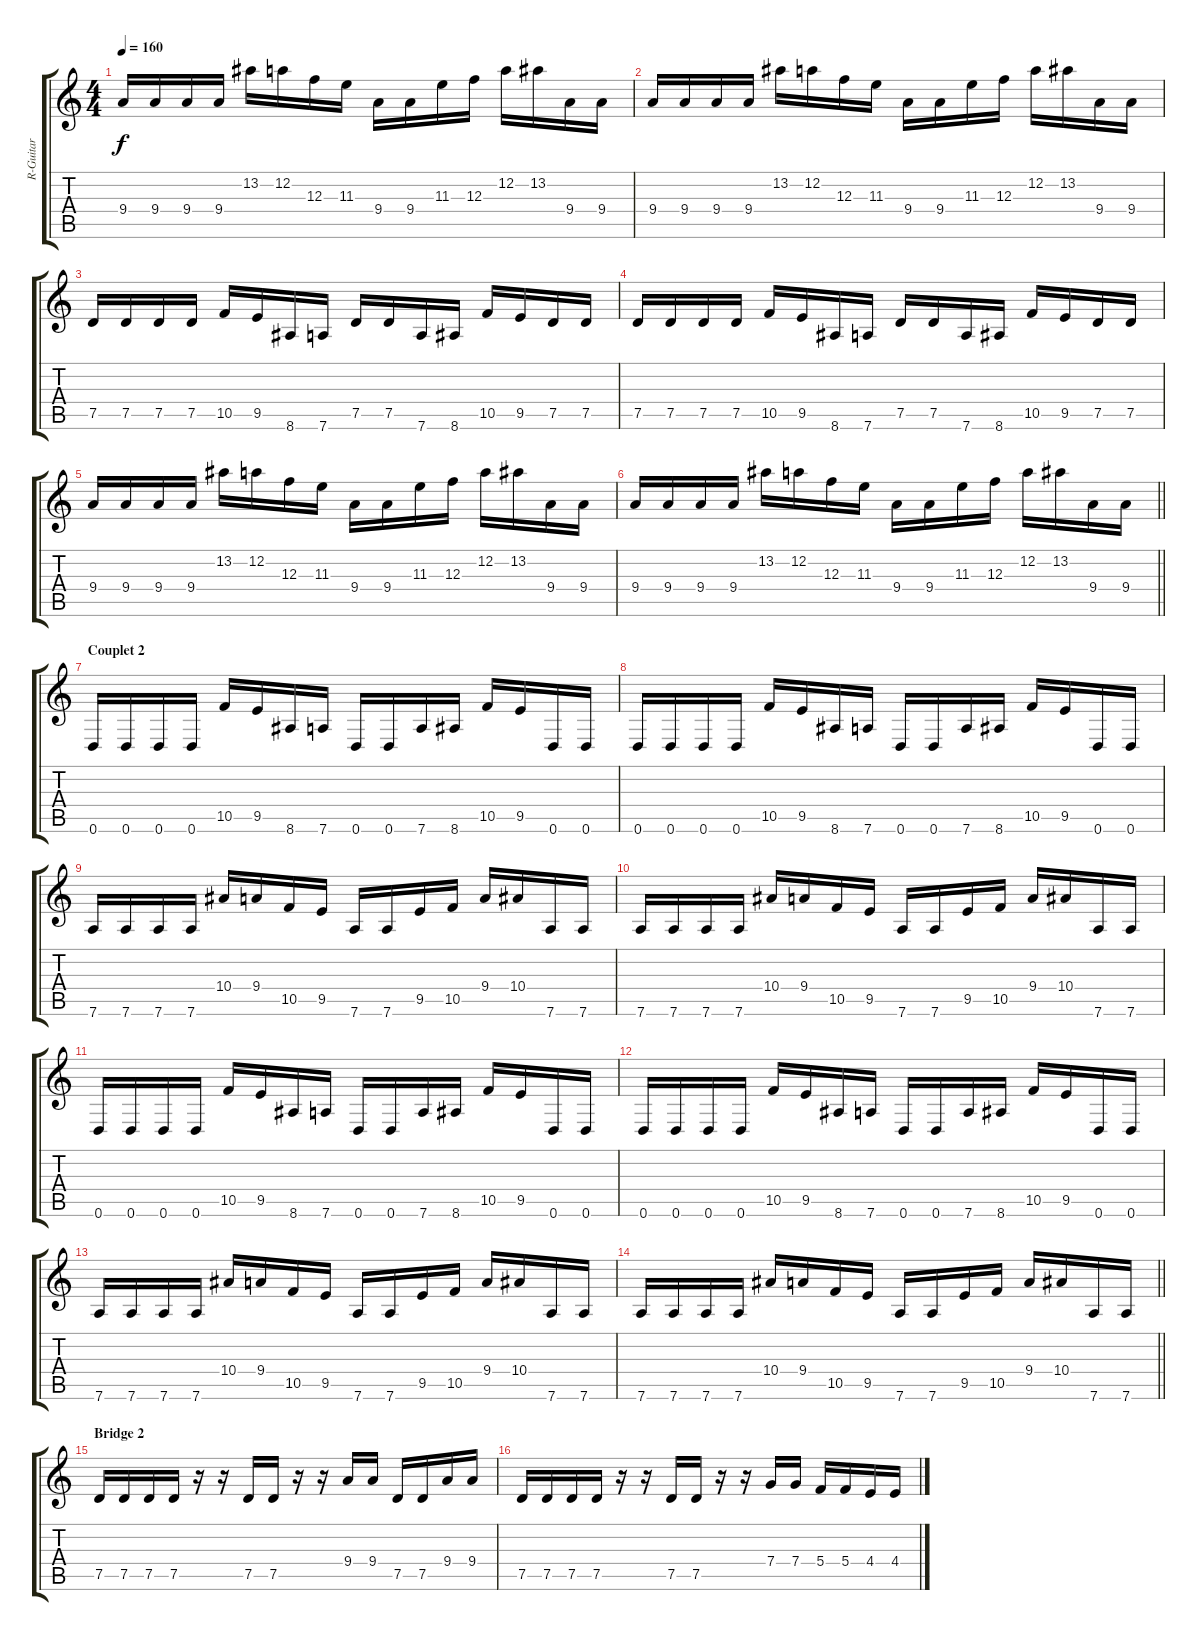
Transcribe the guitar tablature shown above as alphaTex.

\track ("R-Guitar" "R-Guitar") {instrument distortionguitar}
\staff {score tabs}
\tuning (D4 A3 F3 C3 G2 D2) {hide}
\ts (4 4)
\tempo 160
\clef g2
\ks c
9.4.16{dy f} 9.4.16 9.4.16 9.4.16 13.2.16 12.2.16 12.3.16 11.3.16 9.4.16 9.4.16 11.3.16 12.3.16 12.2.16 13.2.16 9.4.16 9.4.16 |
9.4.16 9.4.16 9.4.16 9.4.16 13.2.16 12.2.16 12.3.16 11.3.16 9.4.16 9.4.16 11.3.16 12.3.16 12.2.16 13.2.16 9.4.16 9.4.16 |
7.5.16 7.5.16 7.5.16 7.5.16 10.5.16 9.5.16 8.6.16 7.6.16 7.5.16 7.5.16 7.6.16 8.6.16 10.5.16 9.5.16 7.5.16 7.5.16 |
7.5.16 7.5.16 7.5.16 7.5.16 10.5.16 9.5.16 8.6.16 7.6.16 7.5.16 7.5.16 7.6.16 8.6.16 10.5.16 9.5.16 7.5.16 7.5.16 |
9.4.16 9.4.16 9.4.16 9.4.16 13.2.16 12.2.16 12.3.16 11.3.16 9.4.16 9.4.16 11.3.16 12.3.16 12.2.16 13.2.16 9.4.16 9.4.16 |
\barLineRight lightlight
9.4.16 9.4.16 9.4.16 9.4.16 13.2.16 12.2.16 12.3.16 11.3.16 9.4.16 9.4.16 11.3.16 12.3.16 12.2.16 13.2.16 9.4.16 9.4.16 |
\section ("" "Couplet 2")
0.6.16 0.6.16 0.6.16 0.6.16 10.5.16 9.5.16 8.6.16 7.6.16 0.6.16 0.6.16 7.6.16 8.6.16 10.5.16 9.5.16 0.6.16 0.6.16 |
0.6.16 0.6.16 0.6.16 0.6.16 10.5.16 9.5.16 8.6.16 7.6.16 0.6.16 0.6.16 7.6.16 8.6.16 10.5.16 9.5.16 0.6.16 0.6.16 |
7.6.16 7.6.16 7.6.16 7.6.16 10.4.16 9.4.16 10.5.16 9.5.16 7.6.16 7.6.16 9.5.16 10.5.16 9.4.16 10.4.16 7.6.16 7.6.16 |
7.6.16 7.6.16 7.6.16 7.6.16 10.4.16 9.4.16 10.5.16 9.5.16 7.6.16 7.6.16 9.5.16 10.5.16 9.4.16 10.4.16 7.6.16 7.6.16 |
0.6.16 0.6.16 0.6.16 0.6.16 10.5.16 9.5.16 8.6.16 7.6.16 0.6.16 0.6.16 7.6.16 8.6.16 10.5.16 9.5.16 0.6.16 0.6.16 |
0.6.16 0.6.16 0.6.16 0.6.16 10.5.16 9.5.16 8.6.16 7.6.16 0.6.16 0.6.16 7.6.16 8.6.16 10.5.16 9.5.16 0.6.16 0.6.16 |
7.6.16 7.6.16 7.6.16 7.6.16 10.4.16 9.4.16 10.5.16 9.5.16 7.6.16 7.6.16 9.5.16 10.5.16 9.4.16 10.4.16 7.6.16 7.6.16 |
\barLineRight lightlight
7.6.16 7.6.16 7.6.16 7.6.16 10.4.16 9.4.16 10.5.16 9.5.16 7.6.16 7.6.16 9.5.16 10.5.16 9.4.16 10.4.16 7.6.16 7.6.16 |
\section ("" "Bridge 2")
7.5.16 7.5.16 7.5.16 7.5.16 r.16 r.16 7.5.16 7.5.16 r.16 r.16 9.4.16 9.4.16 7.5.16 7.5.16 9.4.16 9.4.16 |
7.5.16 7.5.16 7.5.16 7.5.16 r.16 r.16 7.5.16 7.5.16 r.16 r.16 7.4.16 7.4.16 5.4.16 5.4.16 4.4.16 4.4.16
